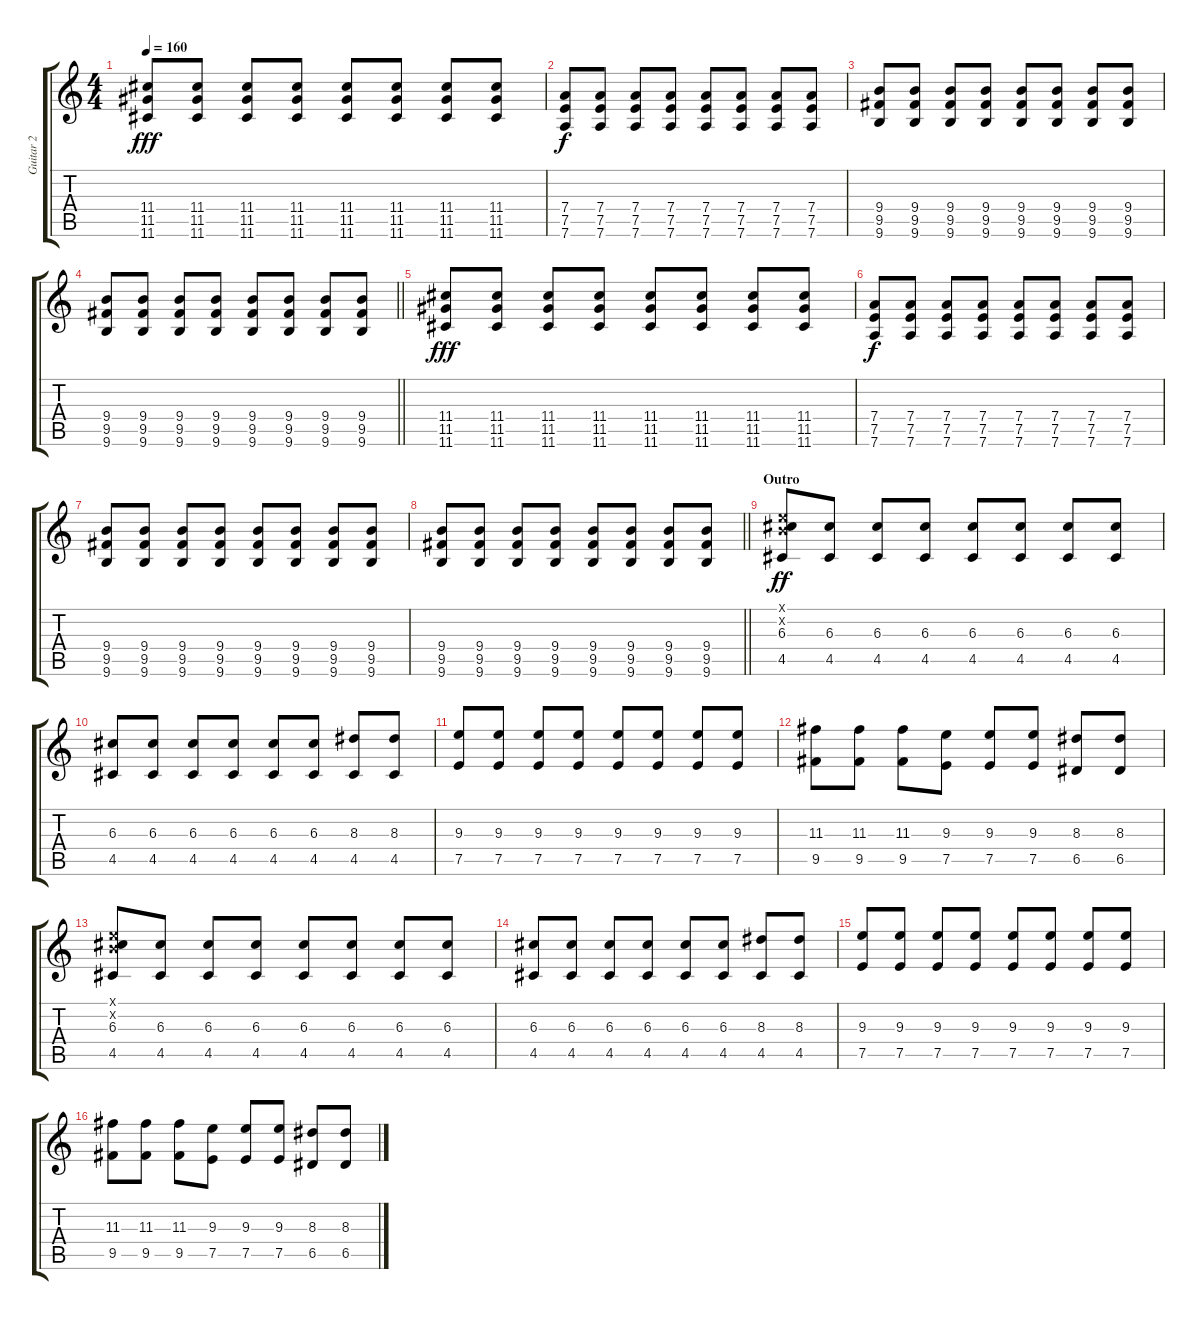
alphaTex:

\track ("Guitar 2" "Guitar 2") {instrument distortionguitar}
\staff {score tabs}
\tuning (E4 B3 G3 D3 A2 D2) {hide}
\ts (4 4)
\tempo 160
\clef g2
\ks c
(11.4 11.5 11.6).8{dy fff volume 16 balance 9} (11.4 11.5 11.6).8 (11.4 11.5 11.6).8 (11.4 11.5 11.6).8 (11.4 11.5 11.6).8 (11.4 11.5 11.6).8 (11.4 11.5 11.6).8 (11.4 11.5 11.6).8 |
(7.4 7.5 7.6).8{dy f} (7.4 7.5 7.6).8 (7.4 7.5 7.6).8 (7.4 7.5 7.6).8 (7.4 7.5 7.6).8 (7.4 7.5 7.6).8 (7.4 7.5 7.6).8 (7.4 7.5 7.6).8 |
(9.4 9.5 9.6).8 (9.4 9.5 9.6).8 (9.4 9.5 9.6).8 (9.4 9.5 9.6).8 (9.4 9.5 9.6).8 (9.4 9.5 9.6).8 (9.4 9.5 9.6).8 (9.4 9.5 9.6).8 |
\barLineRight lightlight
(9.4 9.5 9.6).8 (9.4 9.5 9.6).8 (9.4 9.5 9.6).8 (9.4 9.5 9.6).8 (9.4 9.5 9.6).8 (9.4 9.5 9.6).8 (9.4 9.5 9.6).8 (9.4 9.5 9.6).8 |
(11.4 11.5 11.6).8{dy fff volume 16 balance 9} (11.4 11.5 11.6).8 (11.4 11.5 11.6).8 (11.4 11.5 11.6).8 (11.4 11.5 11.6).8 (11.4 11.5 11.6).8 (11.4 11.5 11.6).8 (11.4 11.5 11.6).8 |
(7.4 7.5 7.6).8{dy f} (7.4 7.5 7.6).8 (7.4 7.5 7.6).8 (7.4 7.5 7.6).8 (7.4 7.5 7.6).8 (7.4 7.5 7.6).8 (7.4 7.5 7.6).8 (7.4 7.5 7.6).8 |
(9.4 9.5 9.6).8 (9.4 9.5 9.6).8 (9.4 9.5 9.6).8 (9.4 9.5 9.6).8 (9.4 9.5 9.6).8 (9.4 9.5 9.6).8 (9.4 9.5 9.6).8 (9.4 9.5 9.6).8 |
\barLineRight lightlight
(9.4 9.5 9.6).8 (9.4 9.5 9.6).8 (9.4 9.5 9.6).8 (9.4 9.5 9.6).8 (9.4 9.5 9.6).8 (9.4 9.5 9.6).8 (9.4 9.5 9.6).8 (9.4 9.5 9.6).8 |
\section ("" "Outro")
(0.1{x} 0.2{x} 6.3 4.5).8{dy ff volume 16 balance 11 instrument distortionguitar} (6.3 4.5).8 (6.3 4.5).8 (6.3 4.5).8 (6.3 4.5).8 (6.3 4.5).8 (6.3 4.5).8 (6.3 4.5).8 |
(6.3 4.5).8 (6.3 4.5).8 (6.3 4.5).8 (6.3 4.5).8 (6.3 4.5).8 (6.3 4.5).8 (8.3 4.5).8 (8.3 4.5).8 |
(9.3 7.5).8 (9.3 7.5).8 (9.3 7.5).8 (9.3 7.5).8 (9.3 7.5).8 (9.3 7.5).8 (9.3 7.5).8 (9.3 7.5).8 |
(11.3 9.5).8 (11.3 9.5).8 (11.3 9.5).8 (9.3 7.5).8 (9.3 7.5).8 (9.3 7.5).8 (8.3 6.5).8 (8.3 6.5).8 |
(0.1{x} 0.2{x} 6.3 4.5).8 (6.3 4.5).8 (6.3 4.5).8 (6.3 4.5).8 (6.3 4.5).8 (6.3 4.5).8 (6.3 4.5).8 (6.3 4.5).8 |
(6.3 4.5).8 (6.3 4.5).8 (6.3 4.5).8 (6.3 4.5).8 (6.3 4.5).8 (6.3 4.5).8 (8.3 4.5).8 (8.3 4.5).8 |
(9.3 7.5).8 (9.3 7.5).8 (9.3 7.5).8 (9.3 7.5).8 (9.3 7.5).8 (9.3 7.5).8 (9.3 7.5).8 (9.3 7.5).8 |
(11.3 9.5).8 (11.3 9.5).8 (11.3 9.5).8 (9.3 7.5).8 (9.3 7.5).8 (9.3 7.5).8 (8.3 6.5).8 (8.3 6.5).8
